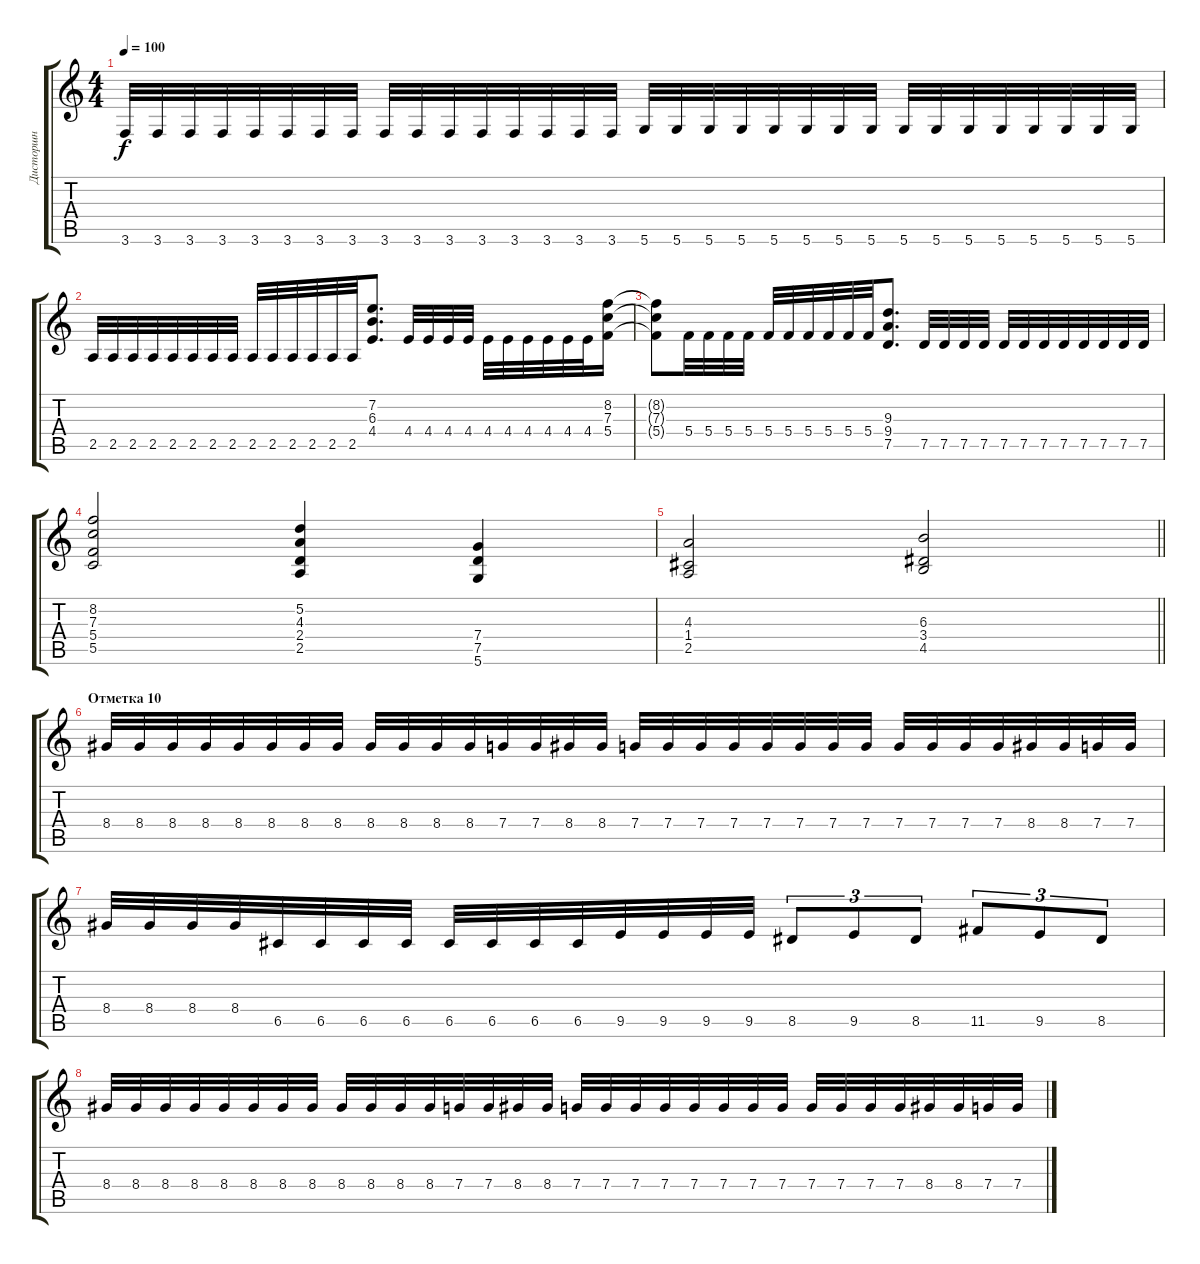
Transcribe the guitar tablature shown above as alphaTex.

\track ("Дисторшн" "Дисторшн") {instrument distortionguitar}
\staff {score tabs}
\tuning (D4 A3 F3 C3 G2 D2) {hide}
\ts (4 4)
\tempo 100
\clef g2
\ks c
3.6.32{dy f} 3.6.32 3.6.32 3.6.32 3.6.32 3.6.32 3.6.32 3.6.32 3.6.32 3.6.32 3.6.32 3.6.32 3.6.32 3.6.32 3.6.32 3.6.32 5.6.32 5.6.32 5.6.32 5.6.32 5.6.32 5.6.32 5.6.32 5.6.32 5.6.32 5.6.32 5.6.32 5.6.32 5.6.32 5.6.32 5.6.32 5.6.32 |
2.5.32 2.5.32 2.5.32 2.5.32 2.5.32 2.5.32 2.5.32 2.5.32 2.5.32 2.5.32 2.5.32 2.5.32 2.5.32 2.5.32 (7.2 6.3 4.4).8{d} 4.4.32 4.4.32 4.4.32 4.4.32 4.4.32 4.4.32 4.4.32 4.4.32 4.4.32 4.4.32 (8.2 7.3 5.4).16 |
(8.2{t} 7.3{t} 5.4{t}).8 5.4.32 5.4.32 5.4.32 5.4.32 5.4.32 5.4.32 5.4.32 5.4.32 5.4.32 5.4.32 (9.3 9.4 7.5).8{d} 7.5.32 7.5.32 7.5.32 7.5.32 7.5.32 7.5.32 7.5.32 7.5.32 7.5.32 7.5.32 7.5.32 7.5.32 |
(8.2 7.3 5.4 5.5).2 (5.2 4.3 2.4 2.5).4 (7.4 7.5 5.6).4 |
\barLineRight lightlight
(4.3 1.4 2.5).2 (6.3 3.4 4.5).2 |
\section ("" "Отметка 10")
8.4.32{volume 14} 8.4.32 8.4.32 8.4.32 8.4.32 8.4.32 8.4.32 8.4.32 8.4.32 8.4.32 8.4.32 8.4.32 7.4.32 7.4.32 8.4.32 8.4.32 7.4.32 7.4.32 7.4.32 7.4.32 7.4.32 7.4.32 7.4.32 7.4.32 7.4.32 7.4.32 7.4.32 7.4.32 8.4.32 8.4.32 7.4.32 7.4.32 |
8.4.32 8.4.32 8.4.32 8.4.32 6.5.32 6.5.32 6.5.32 6.5.32 6.5.32 6.5.32 6.5.32 6.5.32 9.5.32 9.5.32 9.5.32 9.5.32 8.5.8{tu (3 2) volume 16} 9.5.8{tu (3 2)} 8.5.8{tu (3 2)} 11.5.8{tu (3 2)} 9.5.8{tu (3 2)} 8.5.8{tu (3 2)} |
8.4.32 8.4.32 8.4.32 8.4.32 8.4.32 8.4.32 8.4.32 8.4.32 8.4.32 8.4.32 8.4.32 8.4.32 7.4.32 7.4.32 8.4.32 8.4.32 7.4.32 7.4.32 7.4.32 7.4.32 7.4.32 7.4.32 7.4.32 7.4.32 7.4.32 7.4.32 7.4.32 7.4.32 8.4.32 8.4.32 7.4.32 7.4.32
